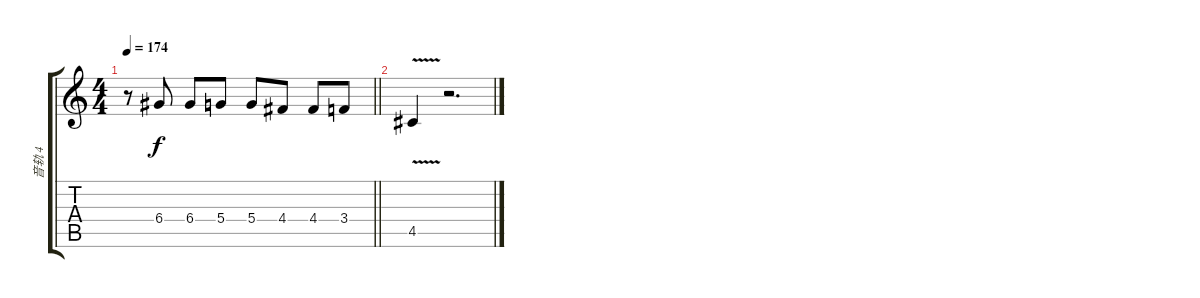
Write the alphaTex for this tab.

\track ("音轨 4" "音轨 4") {instrument distortionguitar}
\staff {score tabs}
\tuning (E4 B3 G3 D3 A2 E2) {hide}
\ts (4 4)
\tempo 174
\clef g2
\barLineRight lightlight
\ks c
r.8{dy f} 6.4.8 6.4.8 5.4.8 5.4.8 4.4.8 4.4.8 3.4.8 |
4.5{v}.4 r.2{d}
